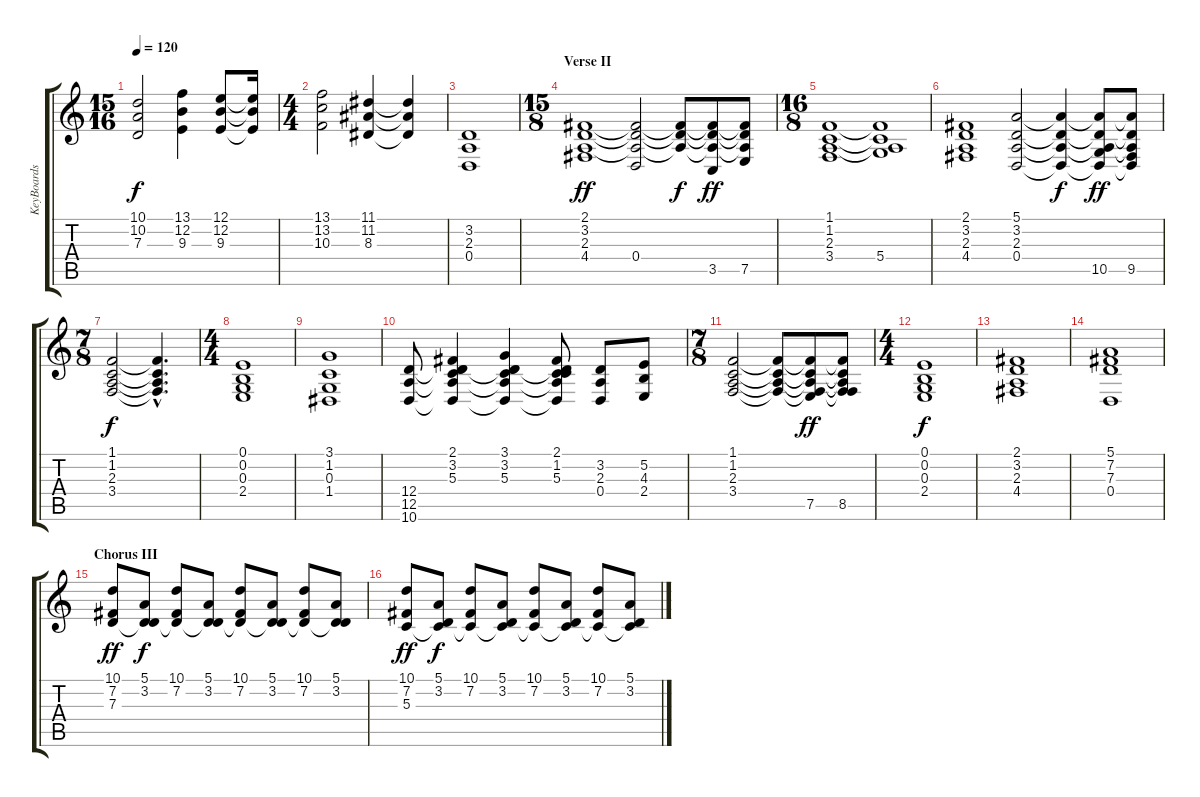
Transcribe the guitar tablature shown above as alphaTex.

\track ("KeyBoards II" "KeyBoards ") {instrument stringensemble1}
\staff {score tabs}
\tuning (E4 B3 G3 D3 A2 E2) {hide}
\ts (15 16)
\tempo 120
\clef g2
\ks c
(10.1 10.2 7.3).2{dy f volume 9} (13.1 12.2 9.3).4 (12.1 12.2 9.3).8 (12.1{t} 12.2{t} 9.3{t}).16 |
\ts (4 4)
(13.1 13.2 10.3).2 (11.1 11.2 8.3).4 (11.1{t} 11.2{t} 8.3{t}).4 |
(3.2 2.3 0.4).1 |
\ts (15 8)
\section ("" "Verse II")
(2.1 3.2 2.3 4.4).1{dy ff volume 9 balance 8 instrument stringensemble1} (2.1{t} 3.2{t} 2.3{t} 0.4).2 (2.1{t} 3.2{t} 2.3{t}).8{dy f} (2.1{t} 3.2{t} 2.3{t} 3.5).8{dy ff} (2.1{t} 3.2{t} 2.3{t} 7.5).8 |
\ts (16 8)
(1.1 1.2 2.3 3.4).1 (1.1{t} 1.2{t} 2.3{t} 5.4).1 |
(2.1 3.2 2.3 4.4).1 (5.1 3.2 2.3 0.4).2 (5.1{t} 3.2{t} 2.3{t} 0.4{t}).4{dy f} (5.1{t} 3.2{t} 2.3{t} 0.4{t} 10.5).8{dy ff} (5.1{t} 3.2{t} 2.3{t} 0.4{t} 9.5).8 |
\ts (7 8)
(1.1 1.2 2.3 3.4).2{dy f} (1.1{hac t} 1.2{hac t} 2.3{hac t} 3.4{hac t}).4{d} |
\ts (4 4)
(0.1 0.2 0.3 2.4).1 |
(3.1 1.2 0.3 1.4).1 |
(12.4 12.5 10.6).8 (2.1 3.2 5.3 12.4{t} 12.5{t} 10.6{t}).4 (3.1 3.2 5.3 12.4{t} 12.5{t} 10.6{t}).4 (2.1 1.2 5.3 12.4{t} 12.5{t} 10.6{t}).8 (3.2 2.3 0.4).8 (5.2 4.3 2.4).8 |
\ts (7 8)
(1.1 1.2 2.3 3.4).2 (1.1{t} 1.2{t} 2.3{t} 3.4{t}).8 (1.1{t} 1.2{t} 2.3{t} 3.4{t} 7.5).8{dy ff} (1.1{t} 1.2{t} 2.3{t} 3.4{t} 8.5).8 |
\ts (4 4)
(0.1 0.2 0.3 2.4).1{dy f} |
(2.1 3.2 2.3 4.4).1 |
(5.1 7.2 7.3 0.4).1 |
\section ("" "Chorus III")
(10.1 7.2 7.3).8{dy ff} (5.1 3.2 7.3{t}).8{dy f} (10.1 7.2 7.3{t}).8 (5.1 3.2 7.3{t}).8 (10.1 7.2 7.3{t}).8 (5.1 3.2 7.3{t}).8 (10.1 7.2 7.3{t}).8 (5.1 3.2 7.3{t}).8 |
(10.1 7.2 5.3).8{dy ff} (5.1 3.2 5.3{t}).8{dy f} (10.1 7.2 5.3{t}).8 (5.1 3.2 5.3{t}).8 (10.1 7.2 5.3{t}).8 (5.1 3.2 5.3{t}).8 (10.1 7.2 5.3{t}).8 (5.1 3.2 5.3{t}).8
